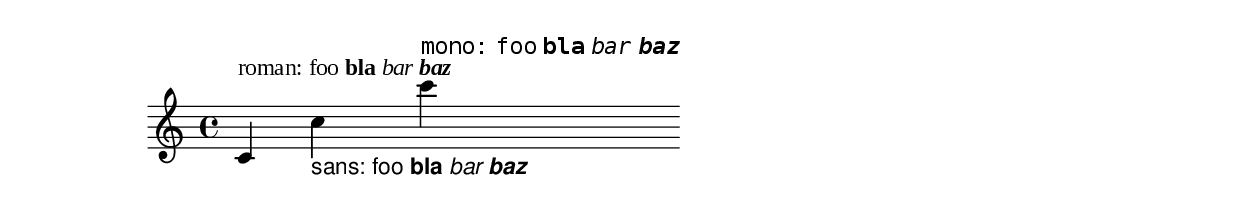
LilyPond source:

\header {

  texidoc = "The default font families for text can be
  overridden with @code{make-pango-font-tree}"

}

\version "2.7.13"

\paper  {
  % change for other default global staff size. 
  myStaffSize = #20
  
  #(define fonts
    (make-pango-font-tree "Times New Roman"
                          "Nimbus Sans"
                          "Luxi Mono"

;;     "Helvetica"
;;     "Courier"

     (/ myStaffSize 20)))
}

\relative {

  c'^\markup { roman: foo \bold bla \italic bar \italic \bold baz }
  c'_\markup {
    \override #'(font-family . sans)
    {
      sans: foo \bold bla \italic bar \italic \bold baz
    }
  }
  c'^\markup {
    \override #'(font-family . typewriter)
    {
      mono: foo \bold bla \italic bar \italic \bold baz
    }
  }
}  
